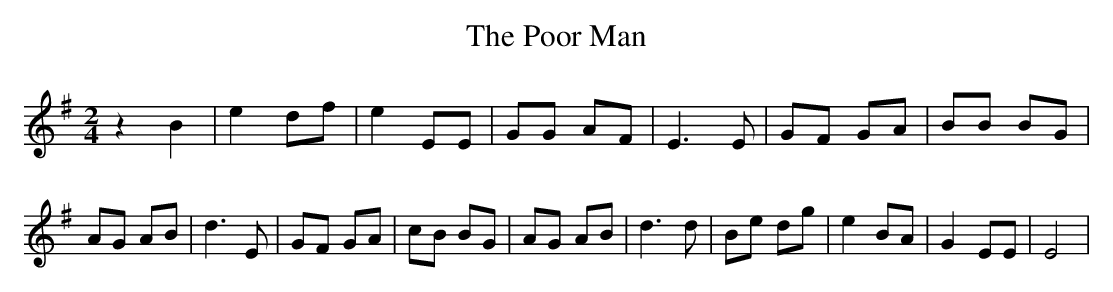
X:1
T:The Poor Man
M:2/4
L:1/8
K:G
 z2 B2| e2 df| e2 EE| GG AF| E3 E| GF GA| BB BG| AG AB| d3 E| GF GA|\
 cB BG| AG AB| d3 d| Be dg| e2 BA| G2 EE| E4|
